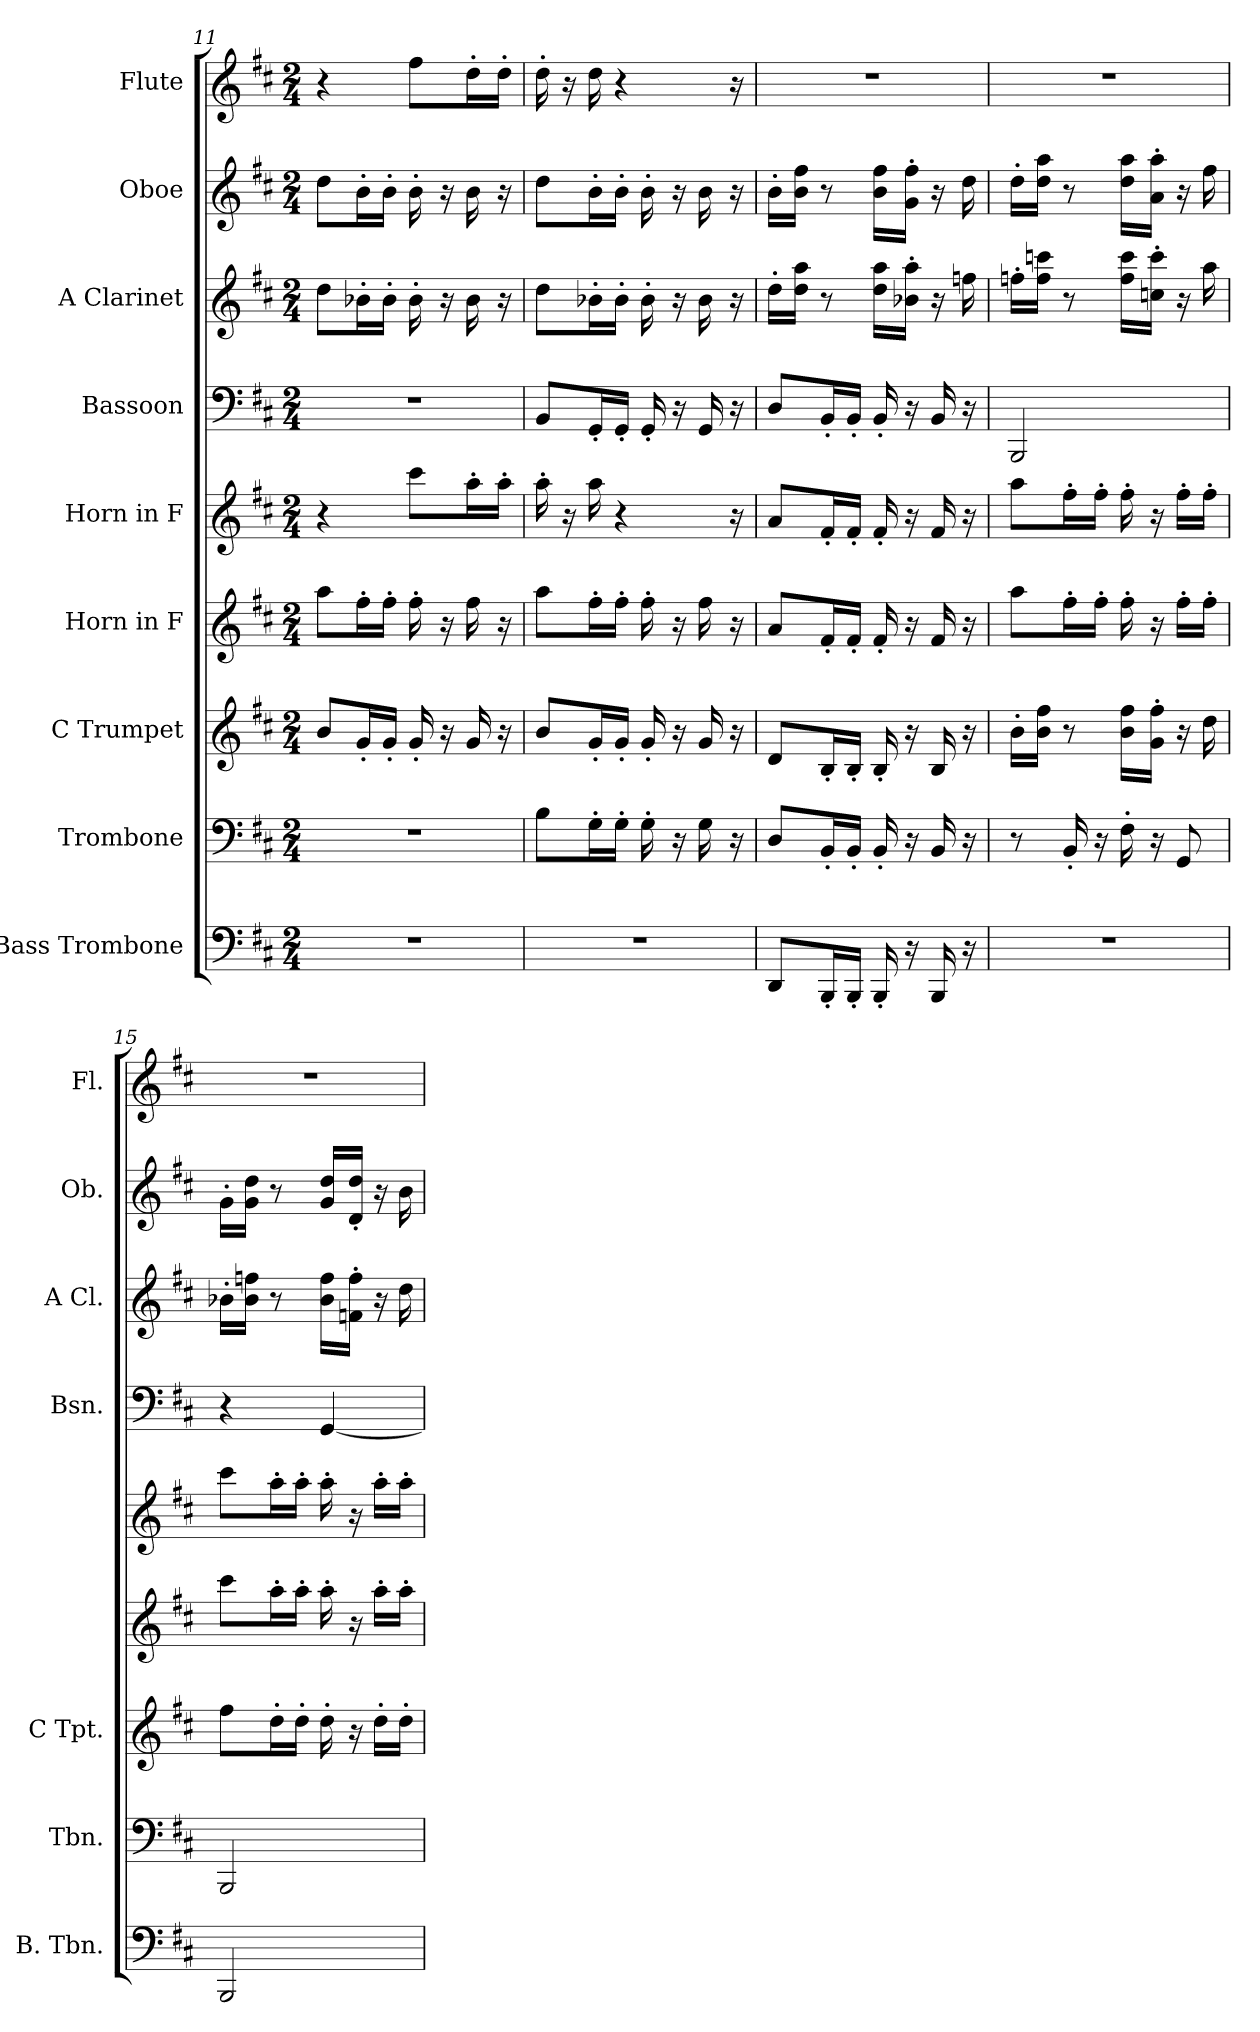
**kern	**kern	**kern	**kern	**kern	**kern	**kern	**kern	**kern
*part9	*part8	*part7	*part6	*part5	*part4	*part3	*part2	*part1
*staff9	*staff8	*staff7	*staff6	*staff5	*staff4	*staff3	*staff2	*staff1
*I"Bass Trombone	*I"Trombone	*I"C Trumpet	*I"Horn in F	*I"Horn in F	*I"Bassoon	*I"A Clarinet	*I"Oboe	*I"Flute
*I'B. Tbn.	*I'Tbn.	*I'C Tpt.	*	*	*I'Bsn.	*I'A Cl.	*I'Ob.	*I'Fl.
*clefF4	*clefF4	*clefG2	*clefG2	*clefG2	*clefF4	*clefG2	*clefG2	*clefG2
*	*	*	*ITrd4c7	*ITrd4c7	*	*ITrd2c3	*	*
*k[f#c#]	*k[f#c#]	*k[f#c#]	*k[f#]	*k[f#]	*k[f#c#]	*k[f#c#g#d#a#]	*k[f#c#]	*k[f#c#]
*M2/4	*M2/4	*M2/4	*M2/4	*M2/4	*M2/4	*M2/4	*M2/4	*M2/4
=11	=11	=11	=11	=11	=11	=11	=11	=11
2r	2r	8b/L	8dd\L	4r	2r	8b\L	8dd\L	4r
.	.	16g'/L	16b'\L	.	.	16gn'\L	16b'\L	.
.	.	16g'/JJ	16b'\JJ	.	.	16g'\JJ	16b'\JJ	.
.	.	16g'/	16b'\	8ff#\L	.	16g'\	16b'\	8ff#\L
.	.	16r	16r	.	.	16r	16r	.
.	.	16g/	16b\	16dd'\L	.	16g\	16b\	16dd'\L
.	.	16r	16r	16dd'\JJ	.	16r	16r	16dd'\JJ
!!LO:PB:g=z
=12	=12	=12	=12	=12	=12	=12	=12	=12
2r	8B\L	8b/L	8dd\L	16dd'\	8BB/L	8b\L	8dd\L	16dd'\
.	.	.	.	16r	.	.	.	16r
.	16G'\L	16g'/L	16b'\L	16dd\	16GG'/L	16gn'\L	16b'\L	16dd\
.	16G'\JJ	16g'/JJ	16b'\JJ	4r	16GG'/JJ	16g'\JJ	16b'\JJ	4r
.	16G'\	16g'/	16b'\	.	16GG'/	16g'\	16b'\	.
.	16r	16r	16r	.	16r	16r	16r	.
.	16G\	16g/	16b\	.	16GG/	16g\	16b\	.
.	16r	16r	16r	16r	16r	16r	16r	16r
=13	=13	=13	=13	=13	=13	=13	=13	=13
8DD/L	8D/L	8d/L	8d/L	8d/L	8D/L	16b'\LL	16b'\LL	2r
.	.	.	.	.	.	16b\ 16ff#\JJ	16b\ 16ff#\JJ	.
16BBB'/L	16BB'/L	16B'/L	16B'/L	16B'/L	16BB'/L	8r	8r	.
16BBB'/JJ	16BB'/JJ	16B'/JJ	16B'/JJ	16B'/JJ	16BB'/JJ	.	.	.
16BBB'/	16BB'/	16B'/	16B'/	16B'/	16BB'/	16b\ 16ff#\LL	16b\ 16ff#\LL	.
16r	16r	16r	16r	16r	16r	16gn\' 16ff#\'JJ	16g\' 16ff#\'JJ	.
16BBB/	16BB/	16B/	16B/	16B/	16BB/	16r	16r	.
16r	16r	16r	16r	16r	16r	16ddn\	16dd\	.
=14	=14	=14	=14	=14	=14	=14	=14	=14
2r	8r	16b'\LL	8dd\L	8dd\L	2BBB/	16ddn'\LL	16dd'\LL	2r
.	.	16b\ 16ff#\JJ	.	.	.	16dd\ 16aan\JJ	16dd\ 16aa\JJ	.
.	16BB'/	8r	16b'\L	16b'\L	.	8r	8r	.
.	16r	.	16b'\JJ	16b'\JJ	.	.	.	.
.	16F#'\	16b\ 16ff#\LL	16b'\	16b'\	.	16dd\ 16aa\LL	16dd\ 16aa\LL	.
.	16r	16g\' 16ff#\'JJ	16r	16r	.	16an\' 16aa\'JJ	16a\' 16aa\'JJ	.
.	8GG/	16r	16b'\LL	16b'\LL	.	16r	16r	.
.	.	16dd\	16b'\JJ	16b'\JJ	.	16ff#\	16ff#\	.
=15	=15	=15	=15	=15	=15	=15	=15	=15
2BBB/	2BBB/	8ff#\L	8ff#\L	8ff#\L	4r	16gn'\LL	16g'\LL	2r
.	.	.	.	.	.	16g\ 16ddn\JJ	16g\ 16dd\JJ	.
.	.	16dd'\L	16dd'\L	16dd'\L	.	8r	8r	.
.	.	16dd'\JJ	16dd'\JJ	16dd'\JJ	.	.	.	.
.	.	16dd'\	16dd'\	16dd'\	[4GG/	16g\ 16dd\LL	16g/ 16dd/LL	.
.	.	16r	16r	16r	.	16dn\' 16dd\'JJ	16d/' 16dd/'JJ	.
.	.	16dd'\LL	16dd'\LL	16dd'\LL	.	16r	16r	.
.	.	16dd'\JJ	16dd'\JJ	16dd'\JJ	.	16b\	16b\	.
=	=	=	=	=	=	=	=	=
*-	*-	*-	*-	*-	*-	*-	*-	*-
